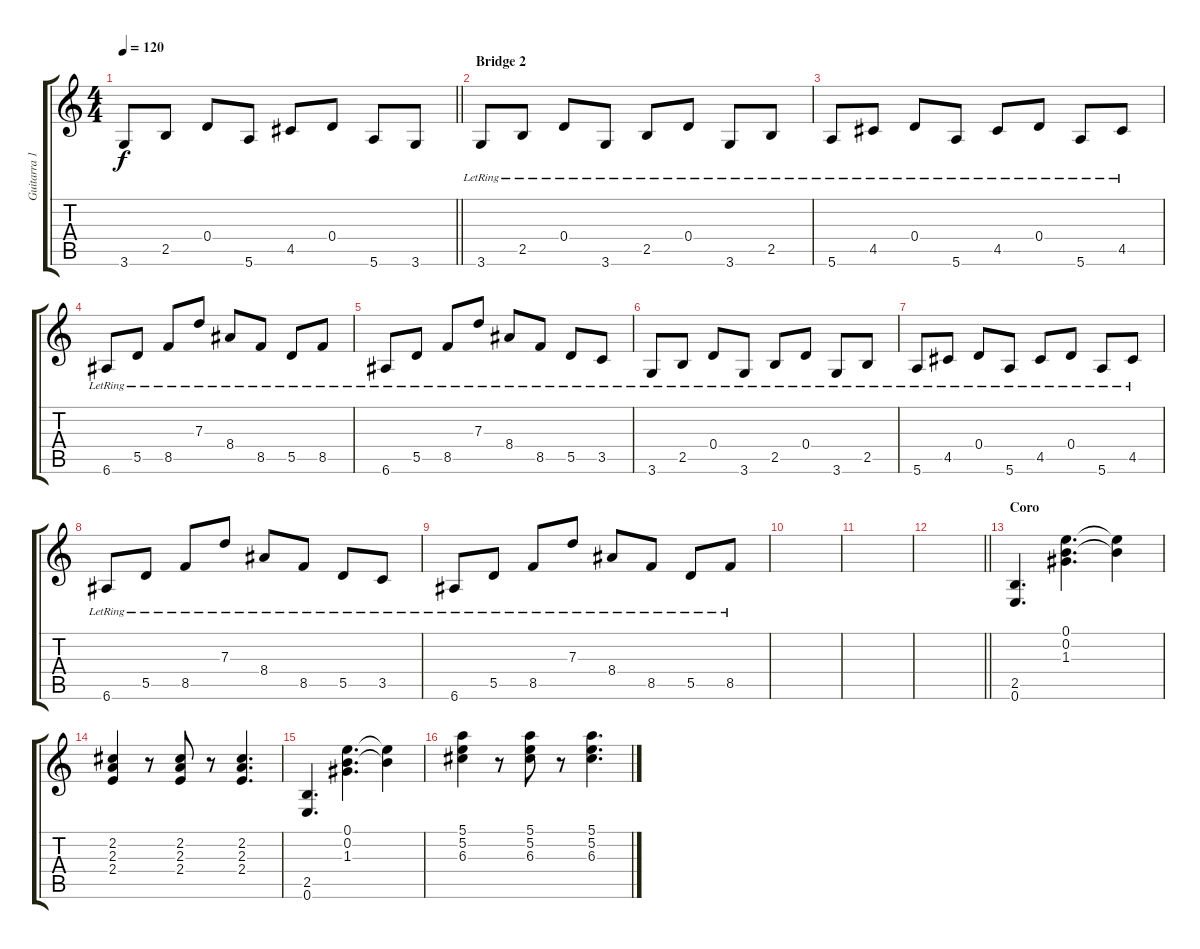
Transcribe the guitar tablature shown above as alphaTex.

\track ("Guitarra 1" "Guitarra 1") {instrument electricguitarclean}
\staff {score tabs}
\tuning (E4 B3 G3 D3 A2 E2) {hide}
\ts (4 4)
\tempo 120
\clef g2
\barLineRight lightlight
\ks c
3.6.8{dy f} 2.5.8 0.4.8 5.6.8 4.5.8 0.4.8 5.6.8 3.6.8 |
\section ("" "Bridge 2")
3.6{lr}.8{instrument electricguitarmuted} 2.5{lr}.8 0.4{lr}.8 3.6{lr}.8 2.5{lr}.8 0.4{lr}.8 3.6{lr}.8 2.5{lr}.8 |
5.6{lr}.8 4.5{lr}.8 0.4{lr}.8 5.6{lr}.8 4.5{lr}.8 0.4{lr}.8 5.6{lr}.8 4.5{lr}.8 |
6.6{lr}.8 5.5{lr}.8 8.5{lr}.8 7.3{lr}.8 8.4{lr}.8 8.5{lr}.8 5.5{lr}.8 8.5{lr}.8 |
6.6{lr}.8 5.5{lr}.8 8.5{lr}.8 7.3{lr}.8 8.4{lr}.8 8.5{lr}.8 5.5{lr}.8 3.5{lr}.8 |
3.6{lr}.8{instrument electricguitarmuted} 2.5{lr}.8 0.4{lr}.8 3.6{lr}.8 2.5{lr}.8 0.4{lr}.8 3.6{lr}.8 2.5{lr}.8 |
5.6{lr}.8 4.5{lr}.8 0.4{lr}.8 5.6{lr}.8 4.5{lr}.8 0.4{lr}.8 5.6{lr}.8 4.5{lr}.8 |
6.6{lr}.8 5.5{lr}.8 8.5{lr}.8 7.3{lr}.8 8.4{lr}.8 8.5{lr}.8 5.5{lr}.8 3.5{lr}.8 |
6.6{lr}.8 5.5{lr}.8 8.5{lr}.8 7.3{lr}.8 8.4{lr}.8 8.5{lr}.8 5.5{lr}.8 8.5{lr}.8 |
|
|
\barLineRight lightlight
|
\section ("" "Coro ")
(2.5 0.6).4{d instrument overdrivenguitar} (0.1 0.2 1.3).4{d} (0.1{t} 0.2{t}).4 |
(2.2 2.3 2.4).4 r.8 (2.2 2.3 2.4).8 r.8 (2.2 2.3 2.4).4{d} |
(2.5 0.6).4{d instrument overdrivenguitar} (0.1 0.2 1.3).4{d} (0.1{t} 0.2{t}).4 |
(5.1 5.2 6.3).4 r.8 (5.1 5.2 6.3).8 r.8 (5.1 5.2 6.3).4{d}
